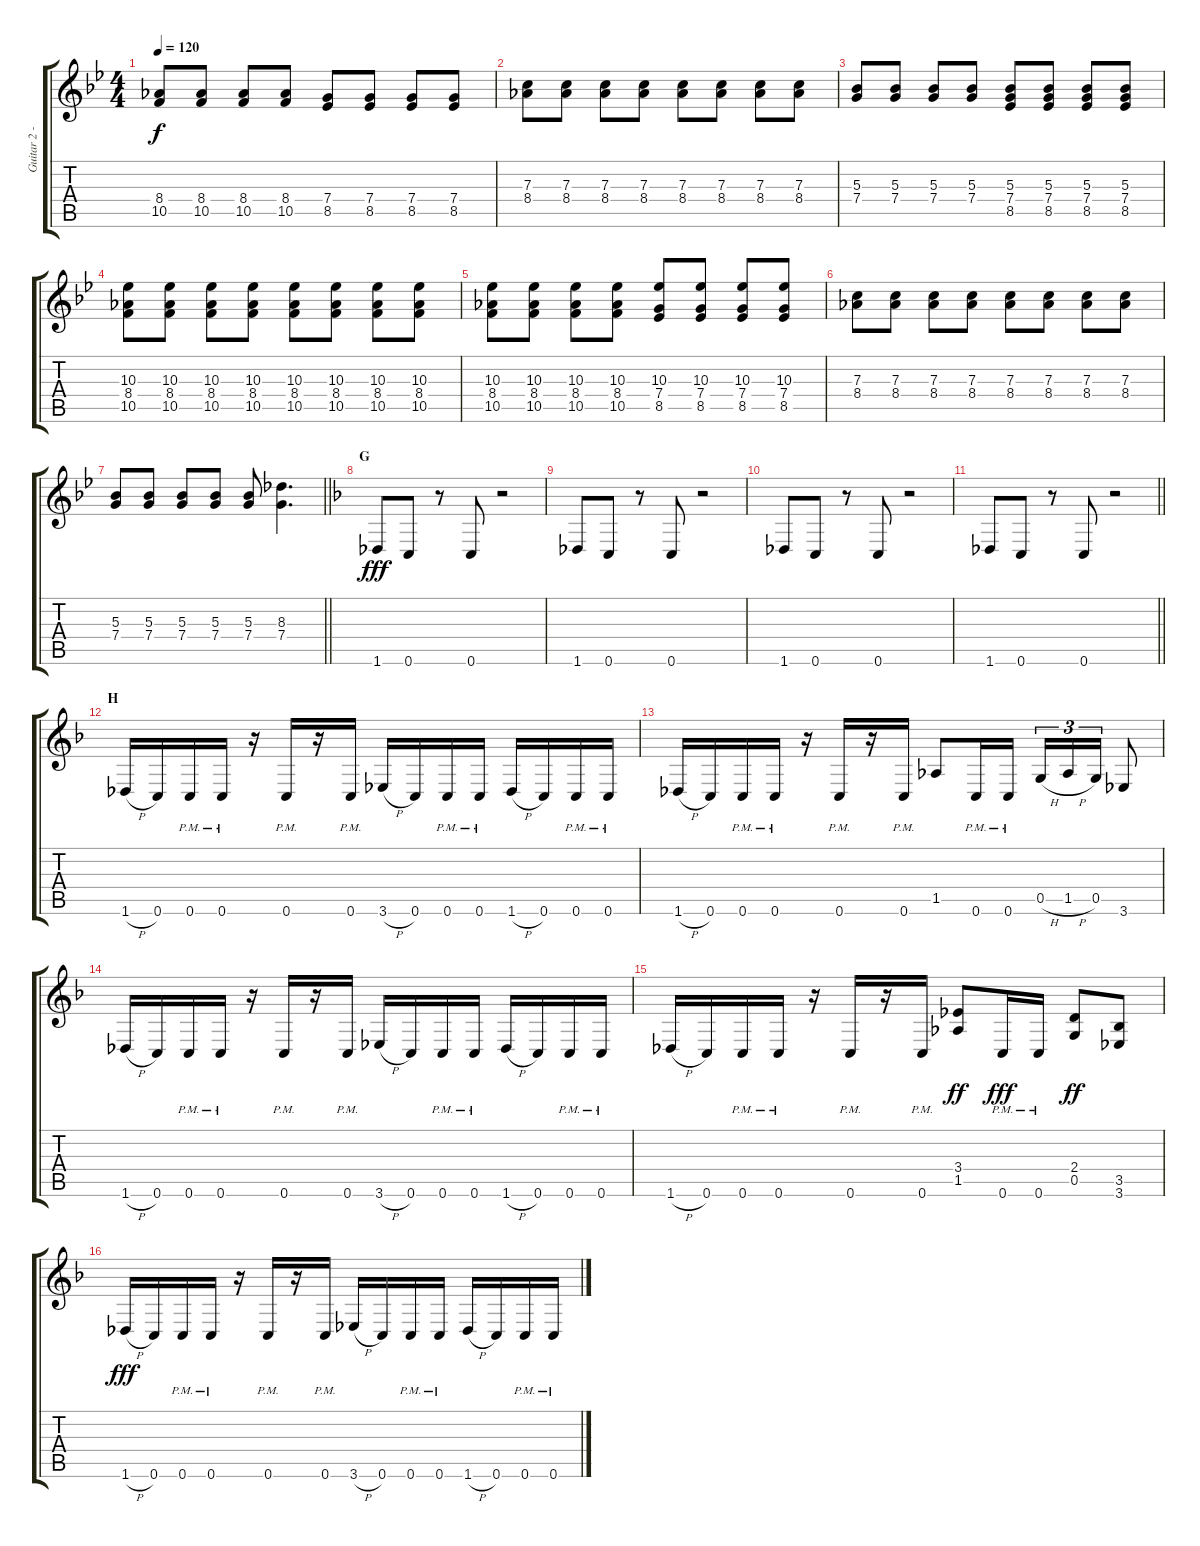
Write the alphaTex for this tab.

\track ("Guitar 2 - Aoi" "Guitar 2 -") {instrument distortionguitar}
\staff {score tabs}
\tuning (D4 A3 F3 C3 G2 C2) {hide}
\ts (4 4)
\tempo 120
\clef g2
\ks bb
(8.4 10.5).8{dy f} (8.4 10.5).8 (8.4 10.5).8 (8.4 10.5).8 (7.4 8.5).8 (7.4 8.5).8 (7.4 8.5).8 (7.4 8.5).8 |
(7.3 8.4).8 (7.3 8.4).8 (7.3 8.4).8 (7.3 8.4).8 (7.3 8.4).8 (7.3 8.4).8 (7.3 8.4).8 (7.3 8.4).8 |
(5.3 7.4).8 (5.3 7.4).8 (5.3 7.4).8 (5.3 7.4).8 (5.3 7.4 8.5).8 (5.3 7.4 8.5).8 (5.3 7.4 8.5).8 (5.3 7.4 8.5).8 |
(10.3 8.4 10.5).8 (10.3 8.4 10.5).8 (10.3 8.4 10.5).8 (10.3 8.4 10.5).8 (10.3 8.4 10.5).8 (10.3 8.4 10.5).8 (10.3 8.4 10.5).8 (10.3 8.4 10.5).8 |
(10.3 8.4 10.5).8 (10.3 8.4 10.5).8 (10.3 8.4 10.5).8 (10.3 8.4 10.5).8 (10.3 7.4 8.5).8 (10.3 7.4 8.5).8 (10.3 7.4 8.5).8 (10.3 7.4 8.5).8 |
(7.3 8.4).8 (7.3 8.4).8 (7.3 8.4).8 (7.3 8.4).8 (7.3 8.4).8 (7.3 8.4).8 (7.3 8.4).8 (7.3 8.4).8 |
\barLineRight lightlight
(5.3 7.4).8 (5.3 7.4).8 (5.3 7.4).8 (5.3 7.4).8 (5.3 7.4).8 (8.3 7.4).4{d} |
\section ("" "G")
\ks f
1.6.8{dy fff} 0.6.8 r.8 0.6.8 r.2 |
1.6.8 0.6.8 r.8 0.6.8 r.2 |
1.6.8 0.6.8 r.8 0.6.8 r.2 |
\barLineRight lightlight
1.6.8 0.6.8 r.8 0.6.8 r.2 |
\section ("" "H")
1.6{h}.16 0.6.16 0.6{pm}.16 0.6{pm}.16 r.16 0.6{pm}.16 r.16 0.6{pm}.16 3.6{h}.16 0.6.16 0.6{pm}.16 0.6{pm}.16 1.6{h}.16 0.6.16 0.6{pm}.16 0.6{pm}.16 |
1.6{h}.16 0.6.16 0.6{pm}.16 0.6{pm}.16 r.16 0.6{pm}.16 r.16 0.6{pm}.16 1.5.8 0.6{pm}.16 0.6{pm}.16 0.5{h}.16{tu (3 2)} 1.5{h}.16{tu (3 2)} 0.5.16{tu (3 2)} 3.6.8 |
1.6{h}.16 0.6.16 0.6{pm}.16 0.6{pm}.16 r.16 0.6{pm}.16 r.16 0.6{pm}.16 3.6{h}.16 0.6.16 0.6{pm}.16 0.6{pm}.16 1.6{h}.16 0.6.16 0.6{pm}.16 0.6{pm}.16 |
1.6{h}.16 0.6.16 0.6{pm}.16 0.6{pm}.16 r.16 0.6{pm}.16 r.16 0.6{pm}.16 (3.4 1.5).8{dy ff} 0.6{pm}.16{dy fff} 0.6{pm}.16 (2.4 0.5).8{dy ff} (3.5 3.6).8 |
1.6{h}.16{dy fff} 0.6.16 0.6{pm}.16 0.6{pm}.16 r.16 0.6{pm}.16 r.16 0.6{pm}.16 3.6{h}.16 0.6.16 0.6{pm}.16 0.6{pm}.16 1.6{h}.16 0.6.16 0.6{pm}.16 0.6{pm}.16
